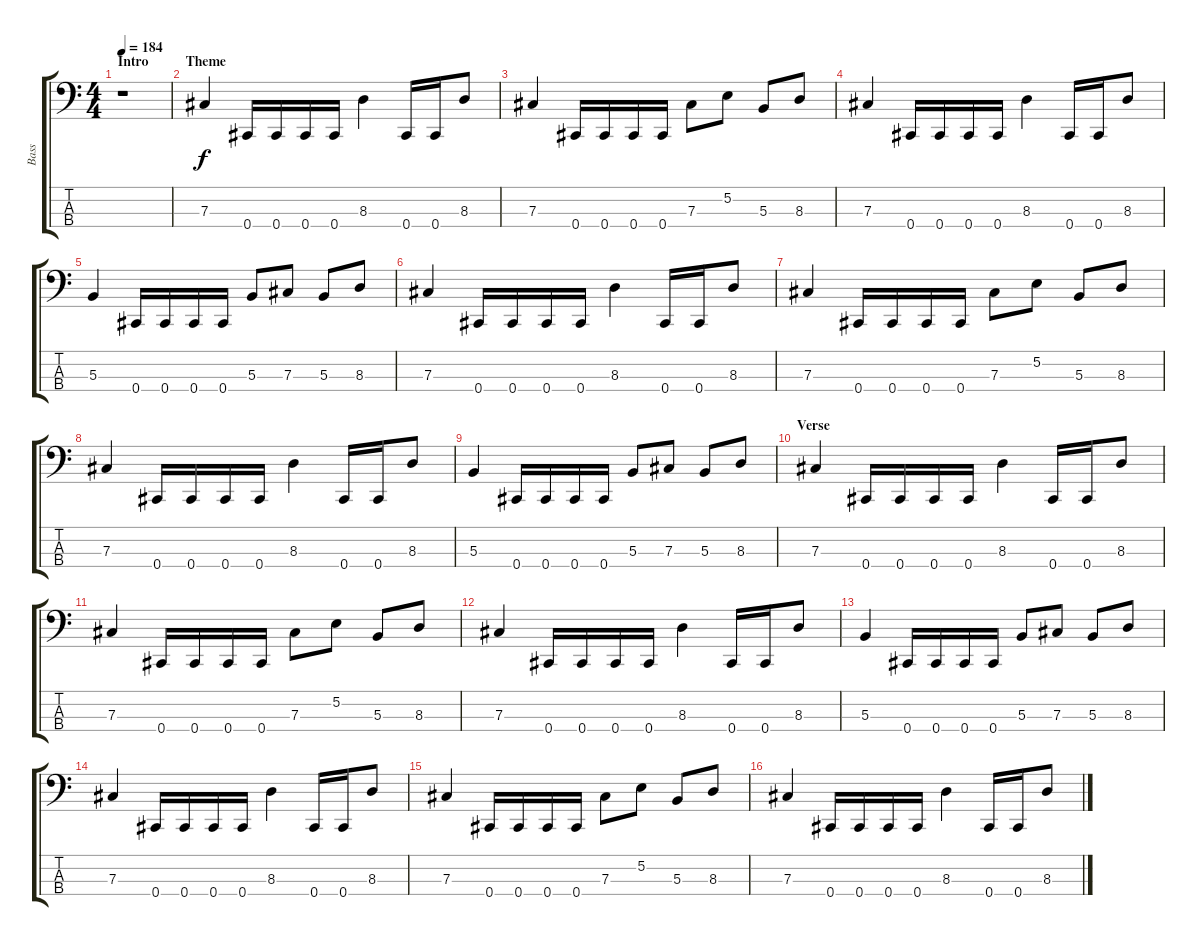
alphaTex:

\track ("Bass" "Bass") {instrument electricbasspick}
\staff {score tabs}
\tuning (E2 B1 Gb1 Db1) {hide}
\ts (4 4)
\section ("" "Intro")
\tempo 184
\clef f4
\ks c
r.1{dy f instrument electricbasspick} |
\section ("" "Theme")
7.3.4 0.4.16 0.4.16 0.4.16 0.4.16 8.3.4 0.4.16 0.4.16 8.3.8 |
7.3.4 0.4.16 0.4.16 0.4.16 0.4.16 7.3.8 5.2.8 5.3.8 8.3.8 |
7.3.4 0.4.16 0.4.16 0.4.16 0.4.16 8.3.4 0.4.16 0.4.16 8.3.8 |
5.3.4 0.4.16 0.4.16 0.4.16 0.4.16 5.3.8 7.3.8 5.3.8 8.3.8 |
7.3.4 0.4.16 0.4.16 0.4.16 0.4.16 8.3.4 0.4.16 0.4.16 8.3.8 |
7.3.4 0.4.16 0.4.16 0.4.16 0.4.16 7.3.8 5.2.8 5.3.8 8.3.8 |
7.3.4 0.4.16 0.4.16 0.4.16 0.4.16 8.3.4 0.4.16 0.4.16 8.3.8 |
5.3.4 0.4.16 0.4.16 0.4.16 0.4.16 5.3.8 7.3.8 5.3.8 8.3.8 |
\section ("" "Verse")
7.3.4 0.4.16 0.4.16 0.4.16 0.4.16 8.3.4 0.4.16 0.4.16 8.3.8 |
7.3.4 0.4.16 0.4.16 0.4.16 0.4.16 7.3.8 5.2.8 5.3.8 8.3.8 |
7.3.4 0.4.16 0.4.16 0.4.16 0.4.16 8.3.4 0.4.16 0.4.16 8.3.8 |
5.3.4 0.4.16 0.4.16 0.4.16 0.4.16 5.3.8 7.3.8 5.3.8 8.3.8 |
7.3.4 0.4.16 0.4.16 0.4.16 0.4.16 8.3.4 0.4.16 0.4.16 8.3.8 |
7.3.4 0.4.16 0.4.16 0.4.16 0.4.16 7.3.8 5.2.8 5.3.8 8.3.8 |
7.3.4 0.4.16 0.4.16 0.4.16 0.4.16 8.3.4 0.4.16 0.4.16 8.3.8
